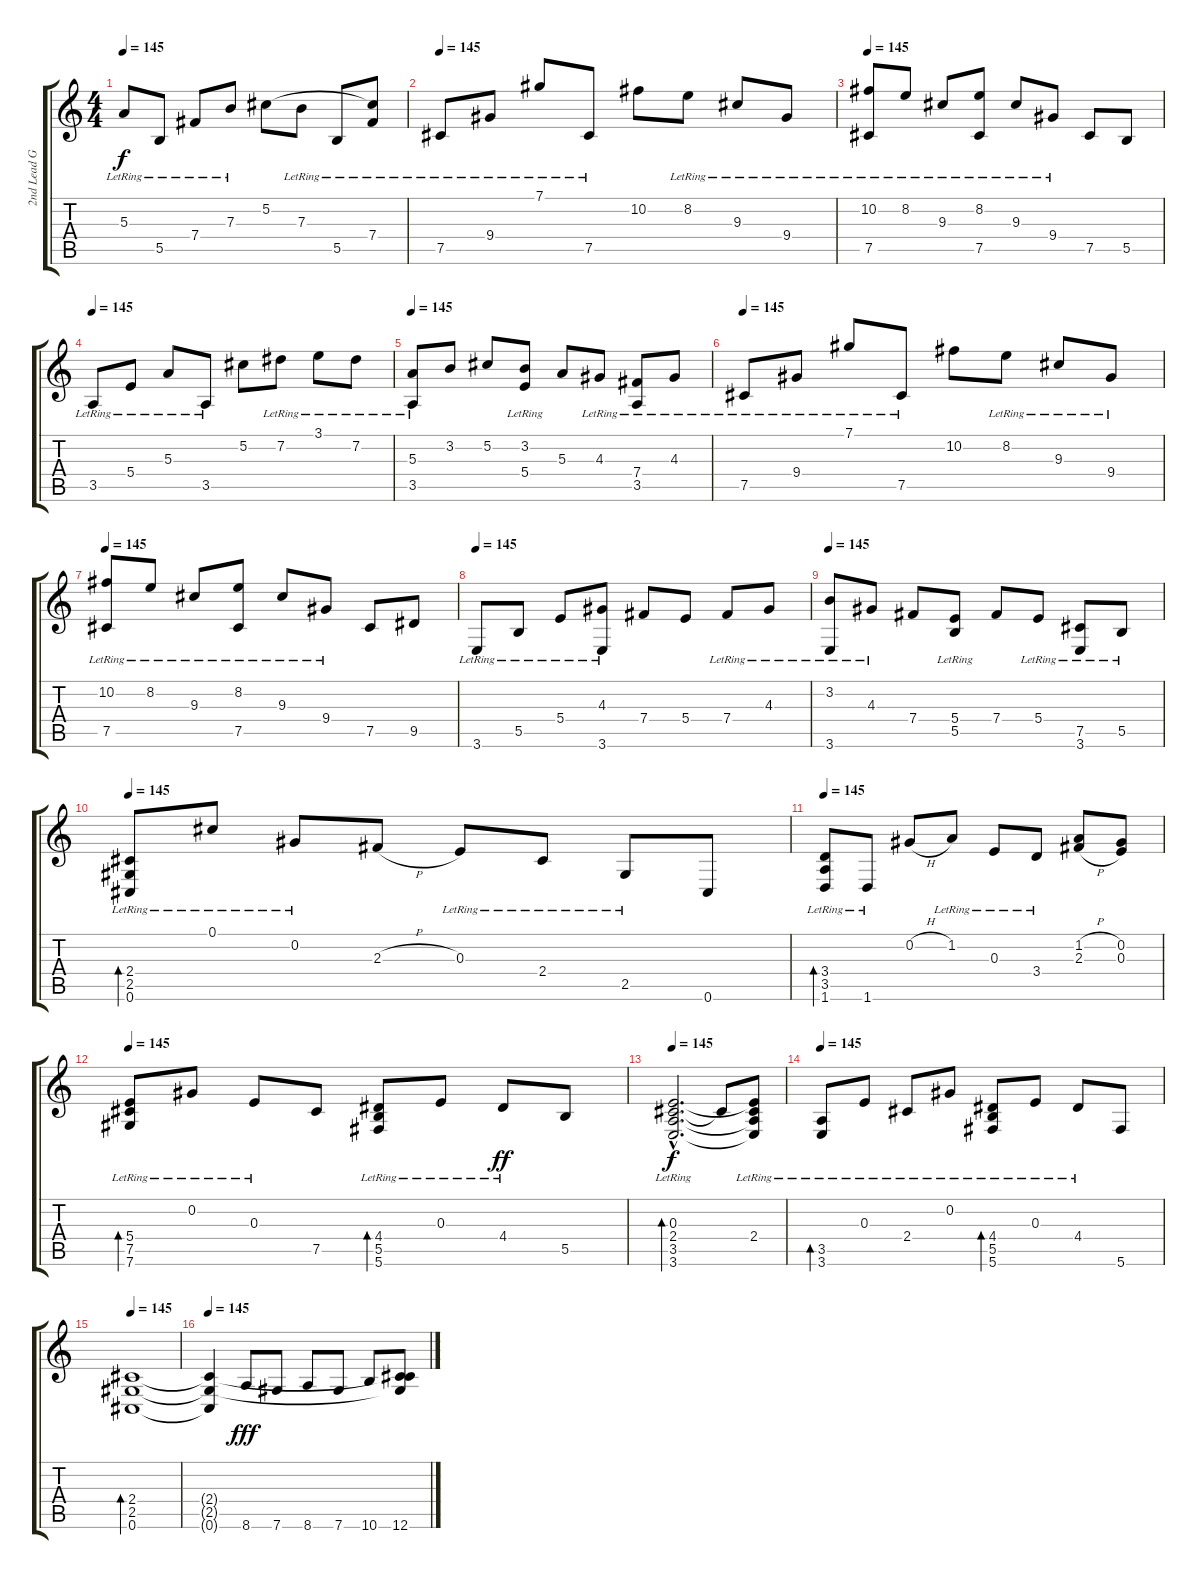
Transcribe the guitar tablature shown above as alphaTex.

\track ("2nd Lead Guitar" "2nd Lead G") {instrument distortionguitar}
\staff {score tabs}
\tuning (Db4 Ab3 E3 B2 Gb2 Db2) {hide}
\ts (4 4)
\tempo 145
\clef g2
\ks c
5.3{lr}.8{dy f instrument acousticguitarsteel} 5.5{lr}.8 7.4{lr}.8 7.3{lr}.8 5.2.8 7.3{lr}.8 5.5{lr}.8 (5.2{t} 7.4{lr}).8 |
\tempo 145
7.5{lr}.8{instrument acousticguitarsteel} 9.4{lr}.8 7.1{lr}.8 7.5{lr}.8 10.2.8 8.2{lr}.8 9.3{lr}.8 9.4{lr}.8 |
\tempo 145
(10.2 7.5{lr}).8{instrument acousticguitarsteel} 8.2{lr}.8 9.3{lr}.8 (8.2{lr} 7.5{lr}).8 9.3{lr}.8 9.4{lr}.8 7.5.8 5.5.8 |
\tempo 145
3.5{lr}.8{instrument acousticguitarsteel} 5.4{lr}.8 5.3{lr}.8 3.5{lr}.8 5.2.8 7.2{lr}.8 3.1{lr}.8 7.2{lr}.8 |
\tempo 145
(5.3{lr} 3.5{lr}).8{instrument acousticguitarsteel} 3.2.8 5.2.8 (3.2{lr} 5.4{lr}).8 5.3.8 4.3{lr}.8 (7.4{lr} 3.5{lr}).8 4.3{lr}.8 |
\tempo 145
7.5{lr}.8{instrument acousticguitarsteel} 9.4{lr}.8 7.1{lr}.8 7.5{lr}.8 10.2.8 8.2{lr}.8 9.3{lr}.8 9.4{lr}.8 |
\tempo 145
(10.2 7.5{lr}).8{instrument acousticguitarsteel} 8.2{lr}.8 9.3{lr}.8 (8.2{lr} 7.5{lr}).8 9.3{lr}.8 9.4{lr}.8 7.5.8 9.5.8 |
\tempo 145
3.6{lr}.8{instrument acousticguitarsteel} 5.5{lr}.8 5.4{lr}.8 (4.3{lr} 3.6{lr}).8 7.4.8 5.4.8 7.4{lr}.8 4.3{lr}.8 |
\tempo 145
(3.2{lr} 3.6{lr}).8{instrument acousticguitarsteel} 4.3{lr}.8 7.4.8 (5.4 5.5{lr}).8 7.4.8 5.4{lr}.8 (7.5 3.6{lr}).8 5.5{lr}.8 |
\tempo 145
(2.4{lr} 2.5{lr} 0.6{lr}).8{bd 240 instrument acousticguitarsteel} 0.1{lr}.8 0.2{lr}.8 2.3{h}.8 0.3{lr}.8 2.4{lr}.8 2.5{lr}.8 0.6.8 |
\tempo 145
(3.4{lr} 3.5{lr} 1.6).8{bd 120 instrument acousticguitarsteel} 1.6{lr}.8 0.2{h}.8 1.2{lr}.8 0.3{lr}.8 3.4{lr}.8 (1.2{h} 2.3{h}).8 (0.2 0.3).8 |
\tempo 145
(5.4{lr} 7.5{lr} 7.6{lr}).8{bd 120 instrument acousticguitarsteel} 0.2{lr}.8 0.3{lr}.8 7.5.8 (4.4{lr} 5.5{lr} 5.6{lr}).8{bd 120} 0.3{lr}.8 4.4{lr}.8{dy ff} 5.5.8 |
\tempo 145
(0.3{hac lr} 2.4{hac} 3.5{hac} 3.6{hac}).2{d bd 240 dy f instrument acousticguitarsteel} 2.4{t}.8 (0.3{t} 2.4{lr} 3.5{t} 3.6{t}).8 |
\tempo 145
(3.5{lr} 3.6{lr}).8{bd 120 instrument acousticguitarsteel} 0.3{lr}.8 2.4{lr}.8 0.2{lr}.8 (4.4{lr} 5.5{lr} 5.6{lr}).8{bd 120} 0.3{lr}.8 4.4{lr}.8 5.6.8 |
\tempo 145
(2.4 2.5 0.6).1{bd 240 instrument acousticguitarsteel} |
\tempo 145
(2.4{t} 2.5{t} 0.6{t}).4 8.6.8{dy fff instrument distortionguitar} 7.6.8 8.6.8 7.6.8 10.6.8 (2.4{t} 2.5{t} 12.6).8
